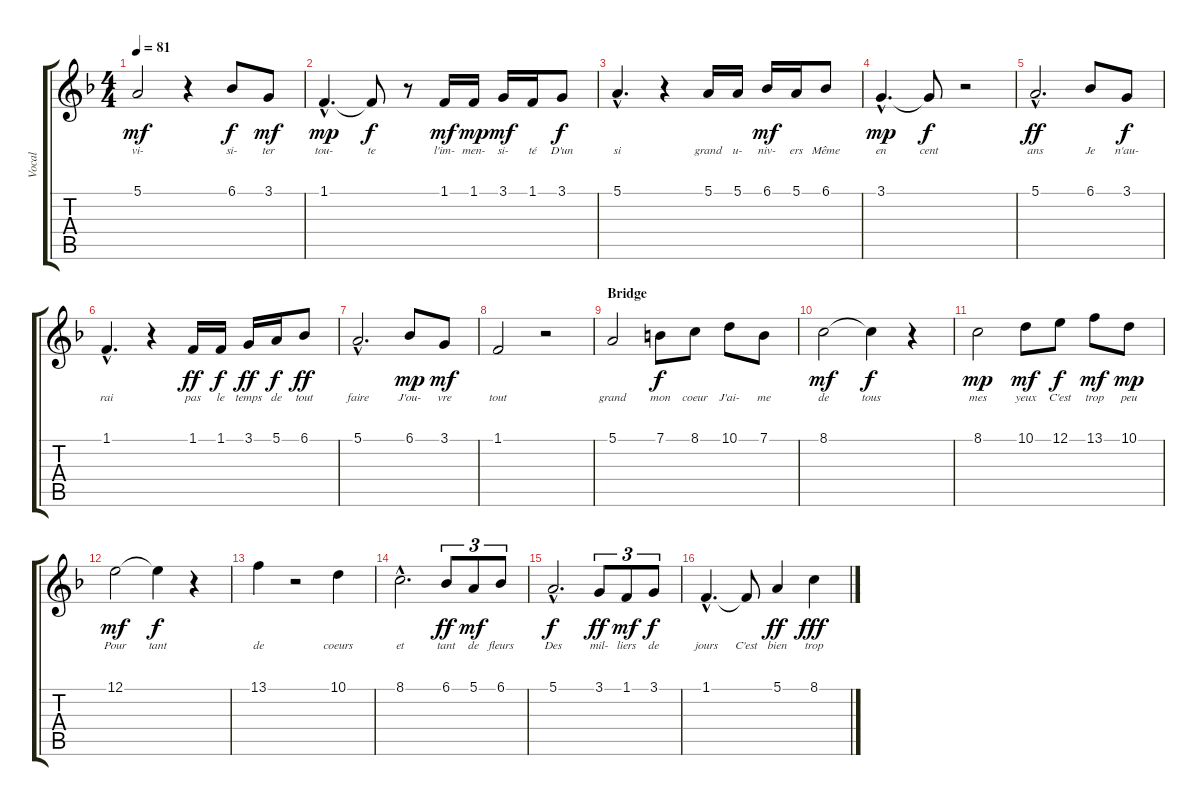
\track ("Vocal" "Vocal") {instrument clarinet}
\staff {score tabs}
\tuning (E4 B3 G3 D3 A2 E2) {hide}
\ts (4 4)
\tempo 81
\clef g2
\ks f
5.1.2{lyrics (0 "vi-") lyrics (1 "") lyrics (2 "") lyrics (3 "") lyrics (4 "") dy mf} r.4 6.1.8{lyrics (0 "si-") lyrics (1 "") lyrics (2 "") lyrics (3 "") lyrics (4 "") dy f} 3.1.8{lyrics (0 "ter") lyrics (1 "") lyrics (2 "") lyrics (3 "") lyrics (4 "") dy mf} |
1.1{hac}.4{d lyrics (0 "tou-") lyrics (1 "") lyrics (2 "") lyrics (3 "") lyrics (4 "") dy mp} 1.1{t}.8{lyrics (0 "te") lyrics (1 "") lyrics (2 "") lyrics (3 "") lyrics (4 "") dy f} r.8 1.1.16{lyrics (0 "l'im-") lyrics (1 "") lyrics (2 "") lyrics (3 "") lyrics (4 "") dy mf} 1.1.16{lyrics (0 "men-") lyrics (1 "") lyrics (2 "") lyrics (3 "") lyrics (4 "") dy mp} 3.1.16{lyrics (0 "si-") lyrics (1 "") lyrics (2 "") lyrics (3 "") lyrics (4 "") dy mf} 1.1.16{lyrics (0 "té") lyrics (1 "") lyrics (2 "") lyrics (3 "") lyrics (4 "")} 3.1.8{lyrics (0 "D'un") lyrics (1 "") lyrics (2 "") lyrics (3 "") lyrics (4 "") dy f} |
5.1{hac}.4{d lyrics (0 "si") lyrics (1 "") lyrics (2 "") lyrics (3 "") lyrics (4 "")} r.4 5.1.16{lyrics (0 "grand") lyrics (1 "") lyrics (2 "") lyrics (3 "") lyrics (4 "")} 5.1.16{lyrics (0 "u-") lyrics (1 "") lyrics (2 "") lyrics (3 "") lyrics (4 "")} 6.1.16{lyrics (0 "niv-") lyrics (1 "") lyrics (2 "") lyrics (3 "") lyrics (4 "") dy mf} 5.1.16{lyrics (0 "ers") lyrics (1 "") lyrics (2 "") lyrics (3 "") lyrics (4 "")} 6.1.8{lyrics (0 "Même") lyrics (1 "") lyrics (2 "") lyrics (3 "") lyrics (4 "")} |
3.1{hac}.4{d lyrics (0 "en") lyrics (1 "") lyrics (2 "") lyrics (3 "") lyrics (4 "") dy mp} 3.1{t}.8{lyrics (0 "cent") lyrics (1 "") lyrics (2 "") lyrics (3 "") lyrics (4 "") dy f} r.2 |
5.1{hac}.2{d lyrics (0 "ans") lyrics (1 "") lyrics (2 "") lyrics (3 "") lyrics (4 "") dy ff} 6.1.8{lyrics (0 "Je") lyrics (1 "") lyrics (2 "") lyrics (3 "") lyrics (4 "")} 3.1.8{lyrics (0 "n'au-") lyrics (1 "") lyrics (2 "") lyrics (3 "") lyrics (4 "") dy f} |
1.1{hac}.4{d lyrics (0 "rai") lyrics (1 "") lyrics (2 "") lyrics (3 "") lyrics (4 "")} r.4 1.1.16{lyrics (0 "pas") lyrics (1 "") lyrics (2 "") lyrics (3 "") lyrics (4 "") dy ff} 1.1.16{lyrics (0 "le") lyrics (1 "") lyrics (2 "") lyrics (3 "") lyrics (4 "") dy f} 3.1.16{lyrics (0 "temps") lyrics (1 "") lyrics (2 "") lyrics (3 "") lyrics (4 "") dy ff} 5.1.16{lyrics (0 "de") lyrics (1 "") lyrics (2 "") lyrics (3 "") lyrics (4 "") dy f} 6.1.8{lyrics (0 "tout") lyrics (1 "") lyrics (2 "") lyrics (3 "") lyrics (4 "") dy ff} |
5.1{hac}.2{d lyrics (0 "faire") lyrics (1 "") lyrics (2 "") lyrics (3 "") lyrics (4 "")} 6.1.8{lyrics (0 "J'ou-") lyrics (1 "") lyrics (2 "") lyrics (3 "") lyrics (4 "") dy mp} 3.1.8{lyrics (0 "vre") lyrics (1 "") lyrics (2 "") lyrics (3 "") lyrics (4 "") dy mf} |
1.1.2{lyrics (0 "tout") lyrics (1 "") lyrics (2 "") lyrics (3 "") lyrics (4 "")} r.2 |
\section ("" "Bridge")
5.1.2{lyrics (0 "grand") lyrics (1 "") lyrics (2 "") lyrics (3 "") lyrics (4 "")} 7.1.8{lyrics (0 "mon") lyrics (1 "") lyrics (2 "") lyrics (3 "") lyrics (4 "") dy f} 8.1.8{lyrics (0 "coeur") lyrics (1 "") lyrics (2 "") lyrics (3 "") lyrics (4 "")} 10.1.8{lyrics (0 "J'ai-") lyrics (1 "") lyrics (2 "") lyrics (3 "") lyrics (4 "")} 7.1.8{lyrics (0 "me") lyrics (1 "") lyrics (2 "") lyrics (3 "") lyrics (4 "")} |
8.1.2{lyrics (0 "de") lyrics (1 "") lyrics (2 "") lyrics (3 "") lyrics (4 "") dy mf} 8.1{t}.4{lyrics (0 "tous") lyrics (1 "") lyrics (2 "") lyrics (3 "") lyrics (4 "") dy f} r.4 |
8.1.2{lyrics (0 "mes") lyrics (1 "") lyrics (2 "") lyrics (3 "") lyrics (4 "") dy mp} 10.1.8{lyrics (0 "yeux") lyrics (1 "") lyrics (2 "") lyrics (3 "") lyrics (4 "") dy mf} 12.1.8{lyrics (0 "C'est") lyrics (1 "") lyrics (2 "") lyrics (3 "") lyrics (4 "") dy f} 13.1.8{lyrics (0 "trop") lyrics (1 "") lyrics (2 "") lyrics (3 "") lyrics (4 "") dy mf} 10.1.8{lyrics (0 "peu") lyrics (1 "") lyrics (2 "") lyrics (3 "") lyrics (4 "") dy mp} |
12.1.2{lyrics (0 "Pour") lyrics (1 "") lyrics (2 "") lyrics (3 "") lyrics (4 "") dy mf} 12.1{t}.4{lyrics (0 "tant") lyrics (1 "") lyrics (2 "") lyrics (3 "") lyrics (4 "") dy f} r.4 |
13.1.4{lyrics (0 "de") lyrics (1 "") lyrics (2 "") lyrics (3 "") lyrics (4 "")} r.2 10.1.4{lyrics (0 "coeurs") lyrics (1 "") lyrics (2 "") lyrics (3 "") lyrics (4 "")} |
8.1{hac}.2{d lyrics (0 "et") lyrics (1 "") lyrics (2 "") lyrics (3 "") lyrics (4 "")} 6.1.8{tu (3 2) lyrics (0 "tant") lyrics (1 "") lyrics (2 "") lyrics (3 "") lyrics (4 "") dy ff} 5.1.8{tu (3 2) lyrics (0 "de") lyrics (1 "") lyrics (2 "") lyrics (3 "") lyrics (4 "") dy mf} 6.1.8{tu (3 2) lyrics (0 "fleurs") lyrics (1 "") lyrics (2 "") lyrics (3 "") lyrics (4 "")} |
5.1{hac}.2{d lyrics (0 "Des") lyrics (1 "") lyrics (2 "") lyrics (3 "") lyrics (4 "") dy f} 3.1.8{tu (3 2) lyrics (0 "mil-") lyrics (1 "") lyrics (2 "") lyrics (3 "") lyrics (4 "") dy ff} 1.1.8{tu (3 2) lyrics (0 "liers") lyrics (1 "") lyrics (2 "") lyrics (3 "") lyrics (4 "") dy mf} 3.1.8{tu (3 2) lyrics (0 "de") lyrics (1 "") lyrics (2 "") lyrics (3 "") lyrics (4 "") dy f} |
1.1{hac}.4{d lyrics (0 "jours") lyrics (1 "") lyrics (2 "") lyrics (3 "") lyrics (4 "")} 1.1{t}.8{lyrics (0 "C'est") lyrics (1 "") lyrics (2 "") lyrics (3 "") lyrics (4 "")} 5.1.4{lyrics (0 "bien") lyrics (1 "") lyrics (2 "") lyrics (3 "") lyrics (4 "") dy ff} 8.1.4{lyrics (0 "trop") lyrics (1 "") lyrics (2 "") lyrics (3 "") lyrics (4 "") dy fff}
